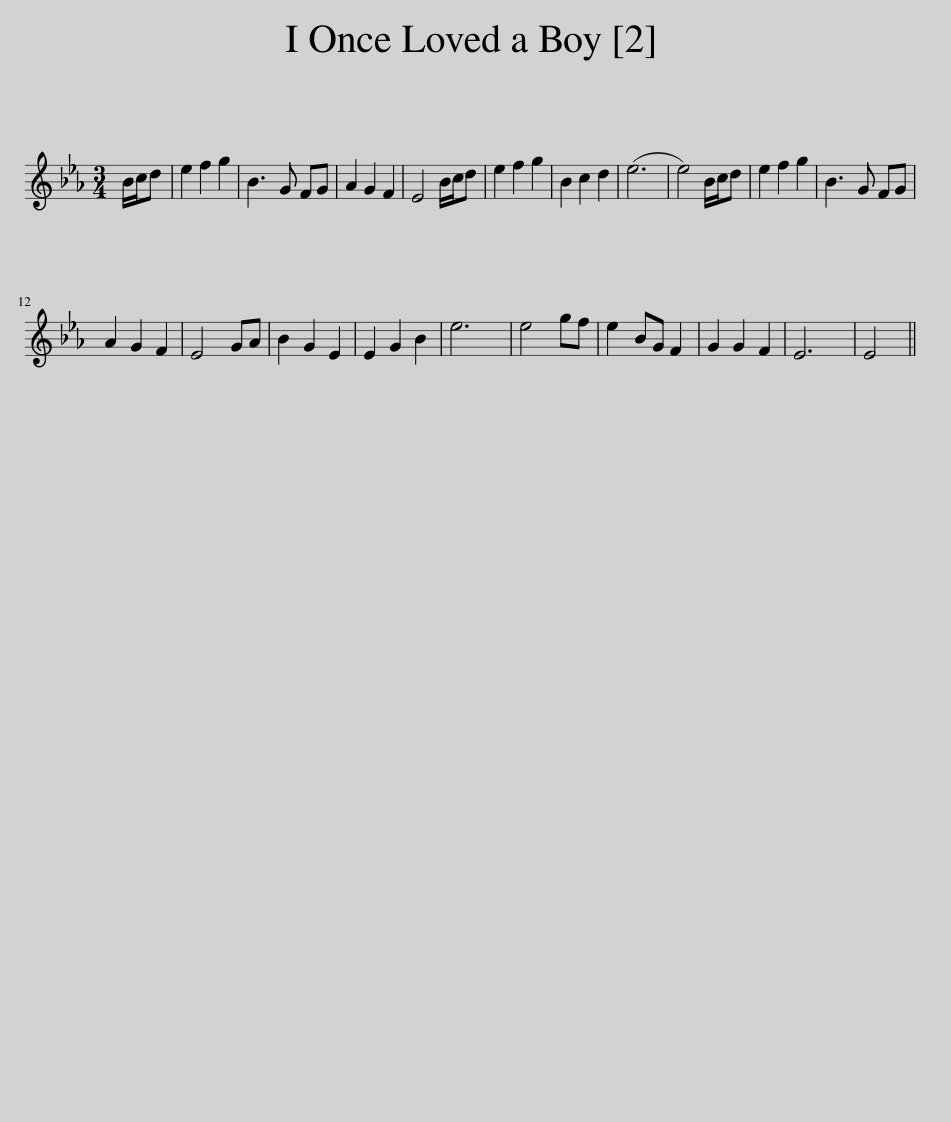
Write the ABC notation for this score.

X:1
L:1/8
M:3/4
I:linebreak $
K:Eb
V:1 treble
V:1
 B/c/d | e2 f2 g2 | B3 G FG | A2 G2 F2 | E4 B/c/d | %5
 e2 f2 g2 | B2 c2 d2 | (e6 | e4) B/c/d | e2 f2 g2 | %10
 B3 G FG |$ A2 G2 F2 | E4 GA | B2 G2 E2 | E2 G2 B2 | %15
 e6 | e4 gf | e2 BG F2 | G2 G2 F2 | E6 | %20
 E4 || %21
